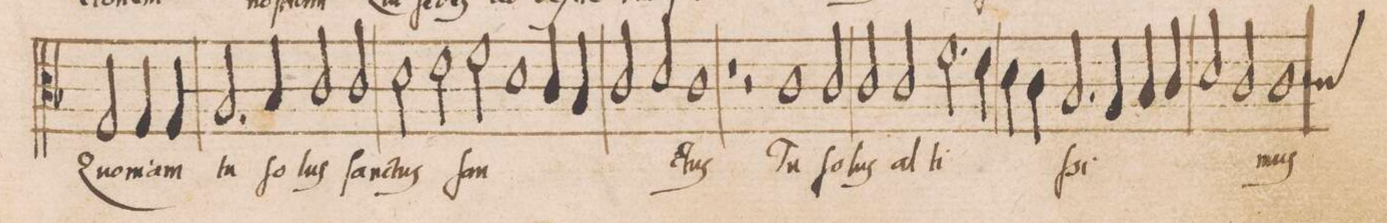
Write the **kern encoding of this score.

**kern	**text
*I"TENOR	*
*clefC3	*
*k[b-]	*
*met(C|)	*
*M2/1	*
2G/	Quo-
4G/	-ni-
4G/	-am
2.A/	tu
4B-/	.
=59-	=59-
2c/	.
2c/	ſol-
2d\	-lus
2e\	ſan-
=60-	=60-
2f\	-ctus
1d	ſan-
4c/	.
4B-/	.
=61-	=61-
2c/	.
2d/	.
1c	-ctus
=62-	=62-
1r	.
2r	.
1c\	Tu
=63-	=63-
2c/	-ſol-
2c/	-lus
2c/	al-
=64-	=64-
2.f\	-ti-
4e\	.
4d\	.
4c\	.
2.B-/	-ſsi-
=65-	=65-
4A/	.
4B-/	.
4c/	.
2d/	.
2c/	.
=66-	=66-
*custos:c	*
1c	-mus
*-	*-
